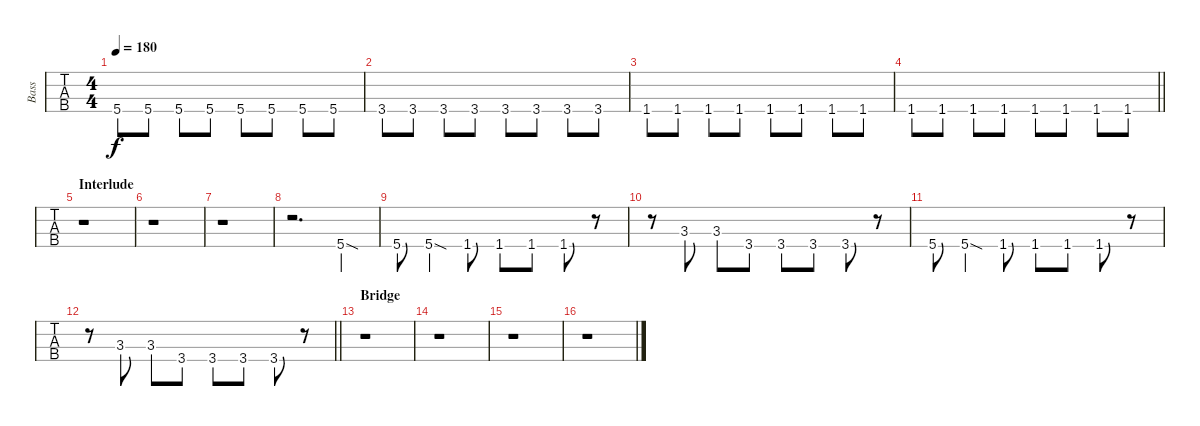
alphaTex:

\track ("Bass" "Bass") {instrument electricbassfinger}
\staff {tabs}
\tuning (G2 D2 A1 E1) {hide}
\ts (4 4)
\tempo 180
\clef f4
\ks c
5.4.8{dy f} 5.4.8 5.4.8 5.4.8 5.4.8 5.4.8 5.4.8 5.4.8 |
3.4.8 3.4.8 3.4.8 3.4.8 3.4.8 3.4.8 3.4.8 3.4.8 |
1.4.8 1.4.8 1.4.8 1.4.8 1.4.8 1.4.8 1.4.8 1.4.8 |
\barLineRight lightlight
1.4.8 1.4.8 1.4.8 1.4.8 1.4.8 1.4.8 1.4.8 1.4.8 |
\section ("" "Interlude")
r.1 |
r.1 |
r.1 |
r.2{d} 5.4{sod}.4 |
5.4.8 5.4{sod}.4 1.4.8 1.4.8 1.4.8 1.4.8 r.8 |
r.8 3.3.8 3.3.8 3.4.8 3.4.8 3.4.8 3.4.8 r.8 |
5.4.8 5.4{sod}.4 1.4.8 1.4.8 1.4.8 1.4.8 r.8 |
\barLineRight lightlight
r.8 3.3.8 3.3.8 3.4.8 3.4.8 3.4.8 3.4.8 r.8 |
\section ("" "Bridge")
r.1 |
r.1 |
r.1 |
r.1
